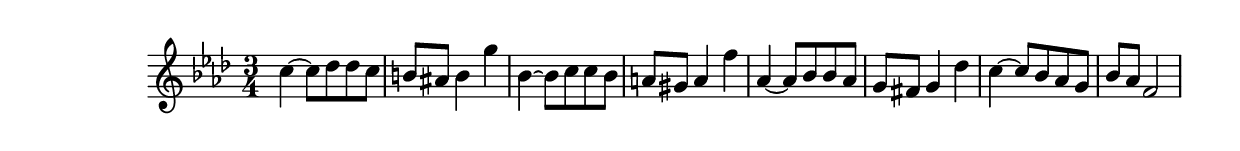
\version "2.12.1"
\include "english.ly"

\score {
  
  \relative c'' {
    \time 3/4
    \key f \minor
    
    c4 ~ c8 df df c |
    b8 as b4 g' |
    bf,4 ~ bf8 c c bf |
    a8 gs a4 f' |
    af,4 ~ af8 bf bf af |
    g8 fs g4 df' |
    c4 ~ c8 bf8 af g |
    bf8 af f2
    
    
    
  }
  
  \midi 
  {
    %tempoWholesPerMinute = #(ly:make-moment 120 4)
  }
  
  \layout {
    
  }
}